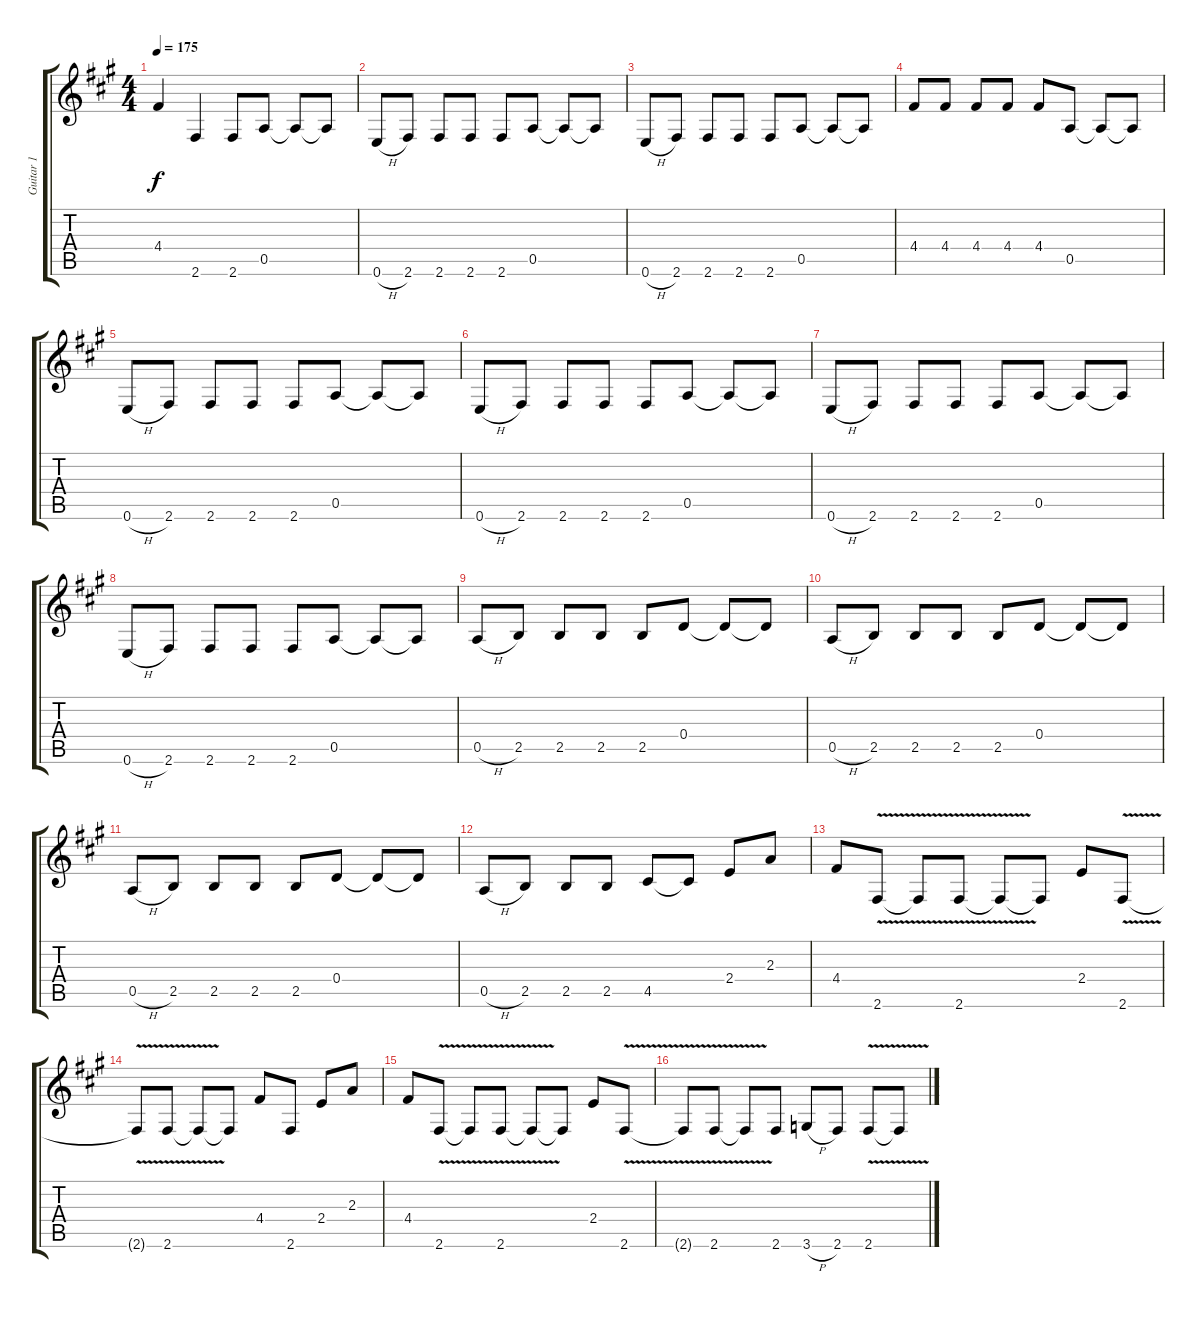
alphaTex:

\track ("Guitar 1" "Guitar 1") {instrument distortionguitar}
\staff {score tabs}
\tuning (E4 B3 G3 D3 A2 E2) {hide}
\ts (4 4)
\tempo 175
\clef g2
\ks f#minor
4.4.4{dy f} 2.6.4 2.6.8 0.5.8 0.5{t}.8 0.5{t}.8 |
0.6{h}.8 2.6.8 2.6.8 2.6.8 2.6.8 0.5.8 0.5{t}.8 0.5{t}.8 |
0.6{h}.8 2.6.8 2.6.8 2.6.8 2.6.8 0.5.8 0.5{t}.8 0.5{t}.8 |
4.4.8 4.4.8 4.4.8 4.4.8 4.4.8 0.5.8 0.5{t}.8 0.5{t}.8 |
0.6{h}.8 2.6.8 2.6.8 2.6.8 2.6.8 0.5.8 0.5{t}.8 0.5{t}.8 |
0.6{h}.8 2.6.8 2.6.8 2.6.8 2.6.8 0.5.8 0.5{t}.8 0.5{t}.8 |
0.6{h}.8 2.6.8 2.6.8 2.6.8 2.6.8 0.5.8 0.5{t}.8 0.5{t}.8 |
0.6{h}.8 2.6.8 2.6.8 2.6.8 2.6.8 0.5.8 0.5{t}.8 0.5{t}.8 |
0.5{h}.8 2.5.8 2.5.8 2.5.8 2.5.8 0.4.8 0.4{t}.8 0.4{t}.8 |
0.5{h}.8 2.5.8 2.5.8 2.5.8 2.5.8 0.4.8 0.4{t}.8 0.4{t}.8 |
0.5{h}.8 2.5.8 2.5.8 2.5.8 2.5.8 0.4.8 0.4{t}.8 0.4{t}.8 |
0.5{h}.8 2.5.8 2.5.8 2.5.8 4.5.8 4.5{t}.8 2.4.8 2.3.8 |
4.4.8 2.6{v}.8 2.6{t}.8 2.6{v}.8 2.6{t}.8 2.6{t}.8 2.4.8 2.6{v}.8 |
2.6{t}.8 2.6{v}.8 2.6{t}.8 2.6{t}.8 4.4.8 2.6.8 2.4.8 2.3.8 |
4.4.8 2.6{v}.8 2.6{t}.8 2.6{v}.8 2.6{t}.8 2.6{t}.8 2.4.8 2.6{v}.8 |
2.6{t}.8 2.6{v}.8 2.6{t}.8 2.6.8 3.6{h}.8 2.6.8 2.6{v}.8 2.6{t}.8
